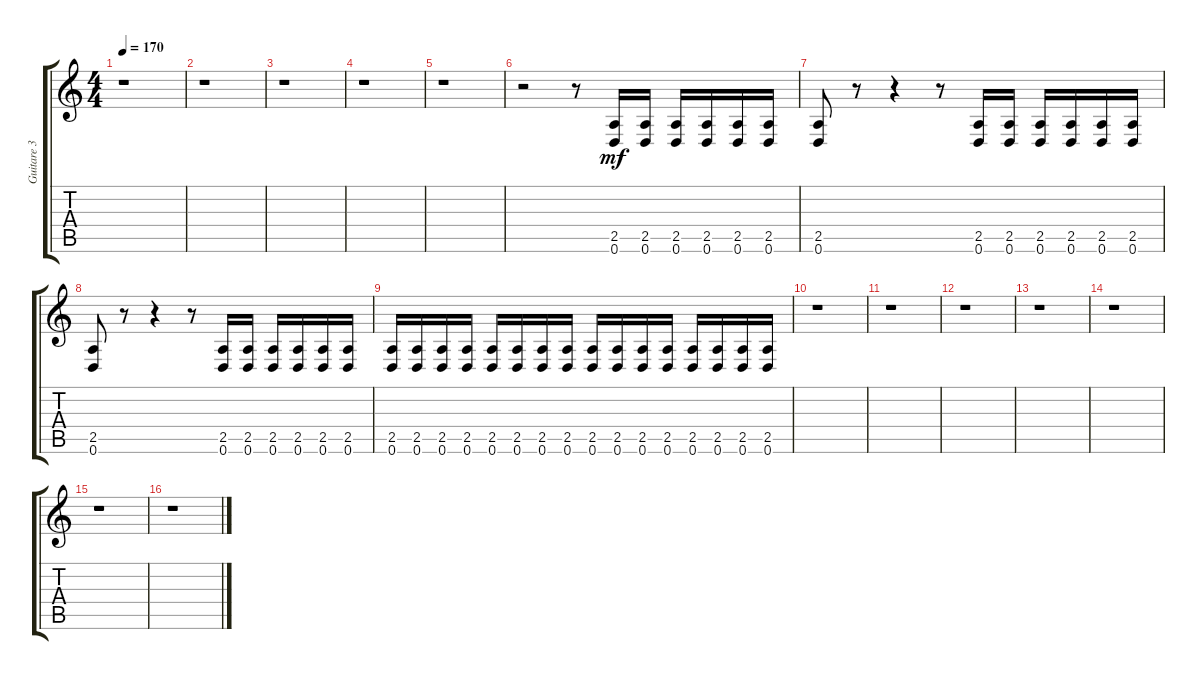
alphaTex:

\track ("Guitare 3" "Guitare 3") {instrument overdrivenguitar}
\staff {score tabs}
\tuning (D4 A3 F3 C3 G2 D2) {hide}
\ts (4 4)
\tempo 170
\clef g2
\ks c
r.1{dy f} |
r.1 |
r.1 |
r.1 |
r.1 |
r.2 r.8 (2.5 0.6).16{dy mf} (2.5 0.6).16 (2.5 0.6).16 (2.5 0.6).16 (2.5 0.6).16 (2.5 0.6).16 |
(2.5 0.6).8 r.8 r.4 r.8 (2.5 0.6).16 (2.5 0.6).16 (2.5 0.6).16 (2.5 0.6).16 (2.5 0.6).16 (2.5 0.6).16 |
(2.5 0.6).8 r.8 r.4 r.8 (2.5 0.6).16 (2.5 0.6).16 (2.5 0.6).16 (2.5 0.6).16 (2.5 0.6).16 (2.5 0.6).16 |
(2.5 0.6).16 (2.5 0.6).16 (2.5 0.6).16 (2.5 0.6).16 (2.5 0.6).16 (2.5 0.6).16 (2.5 0.6).16 (2.5 0.6).16 (2.5 0.6).16 (2.5 0.6).16 (2.5 0.6).16 (2.5 0.6).16 (2.5 0.6).16 (2.5 0.6).16 (2.5 0.6).16 (2.5 0.6).16 |
r.1 |
r.1 |
r.1 |
r.1 |
r.1 |
r.1 |
r.1
